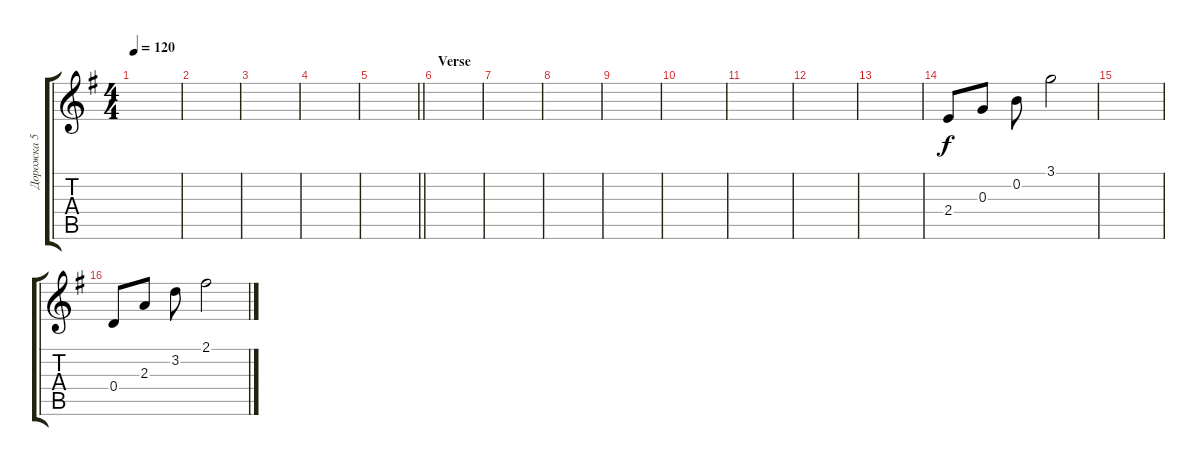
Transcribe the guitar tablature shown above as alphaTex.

\track ("Дорожка 5" "Дорожка 5") {instrument distortionguitar}
\staff {score tabs}
\tuning (E4 B3 G3 D3 A2 E2) {hide}
\ts (4 4)
\tempo 120
\clef g2
\ks g
|
|
|
|
\barLineRight lightlight
|
\section ("" "Verse")
|
|
|
|
|
|
|
|
2.4.8 0.3.8 0.2.8 3.1.2 |
|
0.4.8 2.3.8 3.2.8 2.1.2
